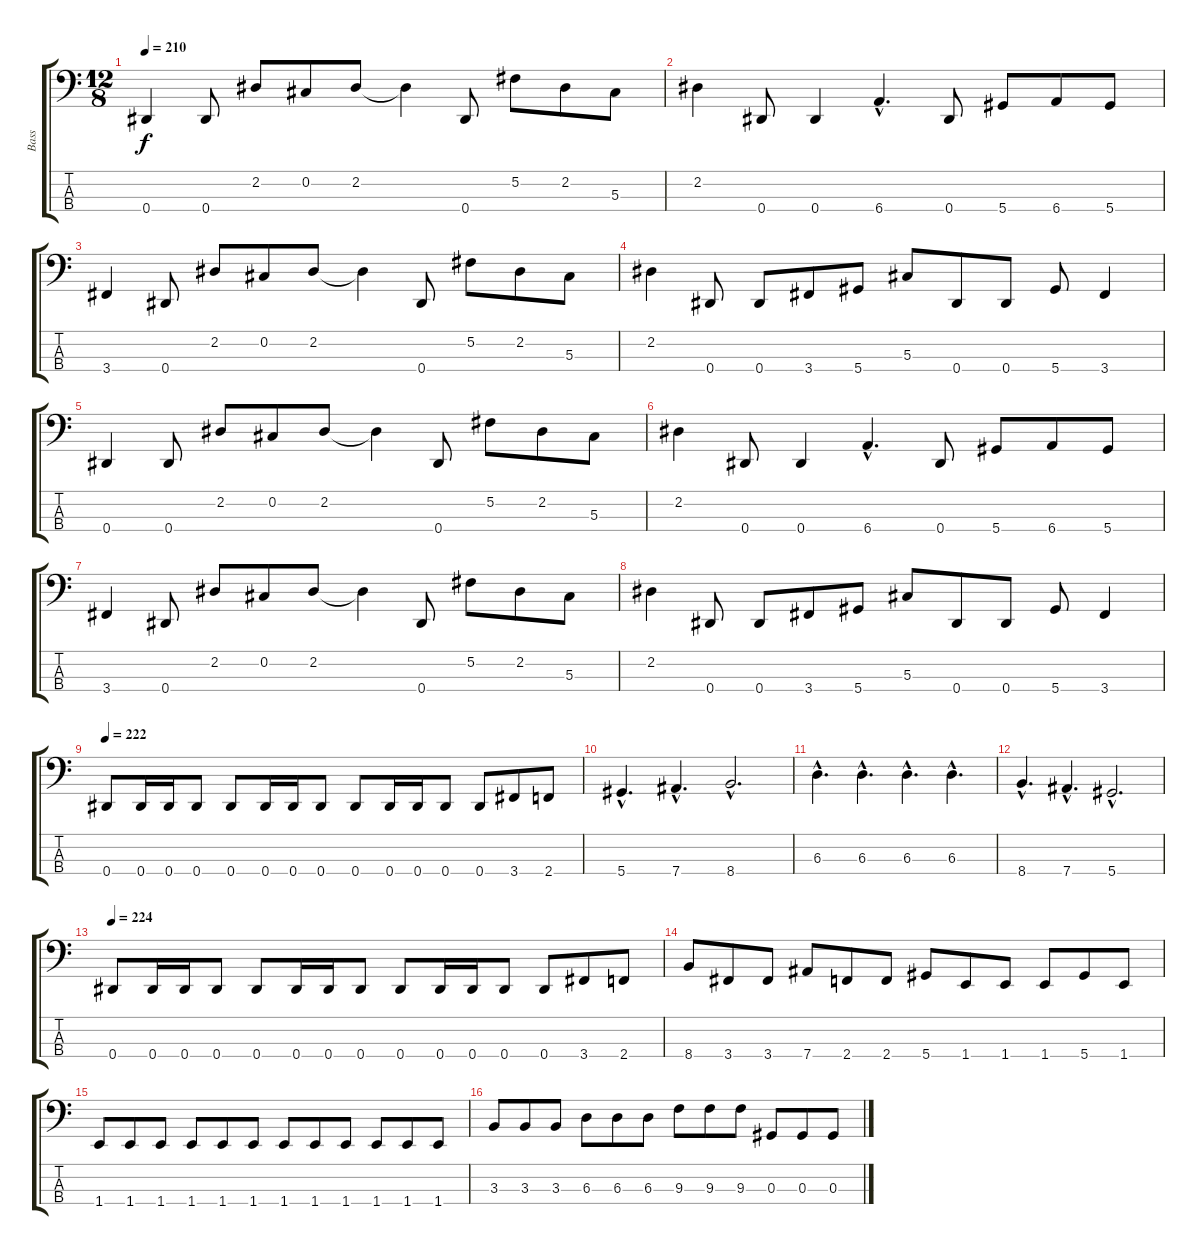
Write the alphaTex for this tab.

\track ("Bass" "Bass") {instrument electricbasspick}
\staff {score tabs}
\tuning (Gb2 Db2 Ab1 Eb1) {hide}
\ts (12 8)
\tempo 210
\clef f4
\ks c
0.4.4{dy f} 0.4.8 2.2.8 0.2.8 2.2.8 2.2{t}.4 0.4.8 5.2.8 2.2.8 5.3.8 |
2.2.4 0.4.8 0.4.4 6.4{hac}.4{d} 0.4.8 5.4.8 6.4.8 5.4.8 |
3.4.4 0.4.8 2.2.8 0.2.8 2.2.8 2.2{t}.4 0.4.8 5.2.8 2.2.8 5.3.8 |
2.2.4 0.4.8 0.4.8 3.4.8 5.4.8 5.3.8 0.4.8 0.4.8 5.4.8 3.4.4 |
0.4.4 0.4.8 2.2.8 0.2.8 2.2.8 2.2{t}.4 0.4.8 5.2.8 2.2.8 5.3.8 |
2.2.4 0.4.8 0.4.4 6.4{hac}.4{d} 0.4.8 5.4.8 6.4.8 5.4.8 |
3.4.4 0.4.8 2.2.8 0.2.8 2.2.8 2.2{t}.4 0.4.8 5.2.8 2.2.8 5.3.8 |
2.2.4 0.4.8 0.4.8 3.4.8 5.4.8 5.3.8 0.4.8 0.4.8 5.4.8 3.4.4 |
\tempo 222
0.4.8 0.4.16 0.4.16 0.4.8 0.4.8 0.4.16 0.4.16 0.4.8 0.4.8 0.4.16 0.4.16 0.4.8 0.4.8 3.4.8 2.4.8 |
5.4{hac}.4{d} 7.4{hac}.4{d} 8.4{hac}.2{d} |
6.3{hac}.4{d} 6.3{hac}.4{d} 6.3{hac}.4{d} 6.3{hac}.4{d} |
8.4{hac}.4{d} 7.4{hac}.4{d} 5.4{hac}.2{d} |
\tempo 224
0.4.8 0.4.16 0.4.16 0.4.8 0.4.8 0.4.16 0.4.16 0.4.8 0.4.8 0.4.16 0.4.16 0.4.8 0.4.8 3.4.8 2.4.8 |
8.4.8 3.4.8 3.4.8 7.4.8 2.4.8 2.4.8 5.4.8 1.4.8 1.4.8 1.4.8 5.4.8 1.4.8 |
1.4.8 1.4.8 1.4.8 1.4.8 1.4.8 1.4.8 1.4.8 1.4.8 1.4.8 1.4.8 1.4.8 1.4.8 |
3.3.8 3.3.8 3.3.8 6.3.8 6.3.8 6.3.8 9.3.8 9.3.8 9.3.8 0.3.8 0.3.8 0.3.8
